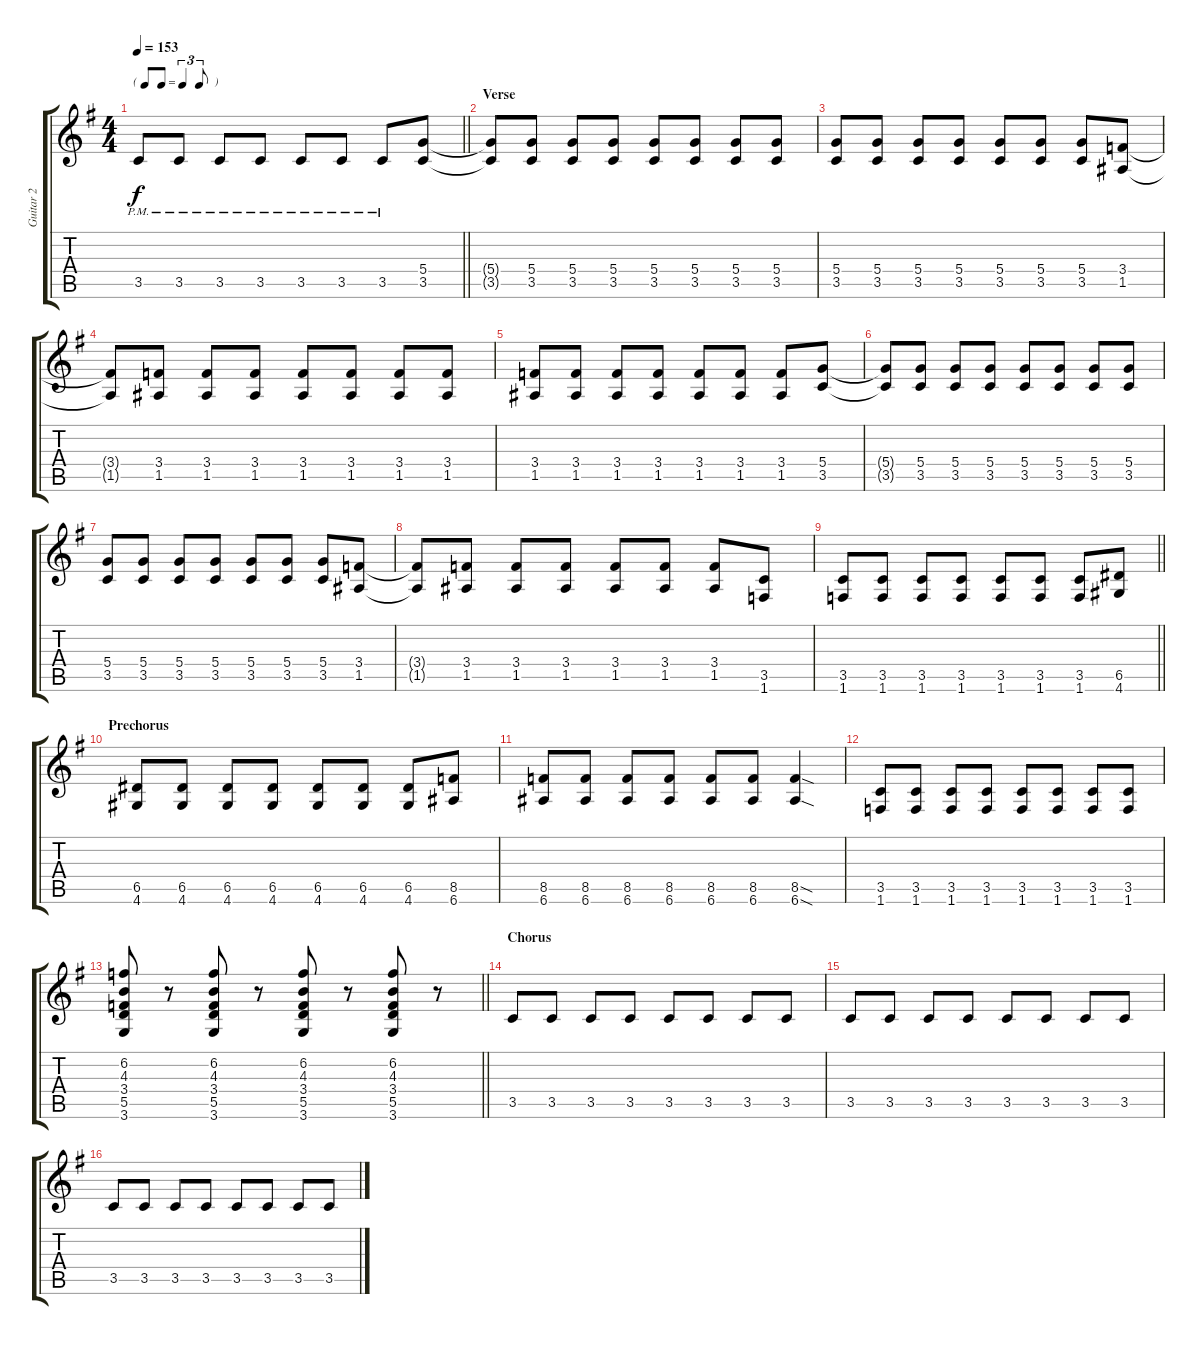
\track ("Guitar 2" "Guitar 2") {instrument overdrivenguitar}
\staff {score tabs}
\tuning (E4 B3 G3 D3 A2 E2) {hide}
\ts (4 4)
\tf triplet8th
\tempo 153
\clef g2
\barLineRight lightlight
\ks g
3.5{pm}.8{dy f} 3.5{pm}.8 3.5{pm}.8 3.5{pm}.8 3.5{pm}.8 3.5{pm}.8 3.5{pm}.8 (5.4 3.5).8 |
\section ("" "Verse")
(5.4{t} 3.5{t}).8 (5.4 3.5).8 (5.4 3.5).8 (5.4 3.5).8 (5.4 3.5).8 (5.4 3.5).8 (5.4 3.5).8 (5.4 3.5).8 |
(5.4 3.5).8 (5.4 3.5).8 (5.4 3.5).8 (5.4 3.5).8 (5.4 3.5).8 (5.4 3.5).8 (5.4 3.5).8 (3.4 1.5).8 |
(3.4{t} 1.5{t}).8 (3.4 1.5).8 (3.4 1.5).8 (3.4 1.5).8 (3.4 1.5).8 (3.4 1.5).8 (3.4 1.5).8 (3.4 1.5).8 |
(3.4 1.5).8 (3.4 1.5).8 (3.4 1.5).8 (3.4 1.5).8 (3.4 1.5).8 (3.4 1.5).8 (3.4 1.5).8 (5.4 3.5).8 |
(5.4{t} 3.5{t}).8 (5.4 3.5).8 (5.4 3.5).8 (5.4 3.5).8 (5.4 3.5).8 (5.4 3.5).8 (5.4 3.5).8 (5.4 3.5).8 |
(5.4 3.5).8 (5.4 3.5).8 (5.4 3.5).8 (5.4 3.5).8 (5.4 3.5).8 (5.4 3.5).8 (5.4 3.5).8 (3.4 1.5).8 |
(3.4{t} 1.5{t}).8 (3.4 1.5).8 (3.4 1.5).8 (3.4 1.5).8 (3.4 1.5).8 (3.4 1.5).8 (3.4 1.5).8 (3.5 1.6).8 |
\barLineRight lightlight
(3.5 1.6).8 (3.5 1.6).8 (3.5 1.6).8 (3.5 1.6).8 (3.5 1.6).8 (3.5 1.6).8 (3.5 1.6).8 (6.5 4.6).8 |
\section ("" "Prechorus")
(6.5 4.6).8 (6.5 4.6).8 (6.5 4.6).8 (6.5 4.6).8 (6.5 4.6).8 (6.5 4.6).8 (6.5 4.6).8 (8.5 6.6).8 |
(8.5 6.6).8 (8.5 6.6).8 (8.5 6.6).8 (8.5 6.6).8 (8.5 6.6).8 (8.5 6.6).8 (8.5{sod} 6.6{sod}).4 |
(3.5 1.6).8 (3.5 1.6).8 (3.5 1.6).8 (3.5 1.6).8 (3.5 1.6).8 (3.5 1.6).8 (3.5 1.6).8 (3.5 1.6).8 |
\barLineRight lightlight
(6.2 4.3 3.4 5.5 3.6).8 r.8 (6.2 4.3 3.4 5.5 3.6).8 r.8 (6.2 4.3 3.4 5.5 3.6).8 r.8 (6.2 4.3 3.4 5.5 3.6).8 r.8 |
\section ("" "Chorus")
3.5.8 3.5.8 3.5.8 3.5.8 3.5.8 3.5.8 3.5.8 3.5.8 |
3.5.8 3.5.8 3.5.8 3.5.8 3.5.8 3.5.8 3.5.8 3.5.8 |
3.5.8 3.5.8 3.5.8 3.5.8 3.5.8 3.5.8 3.5.8 3.5.8
